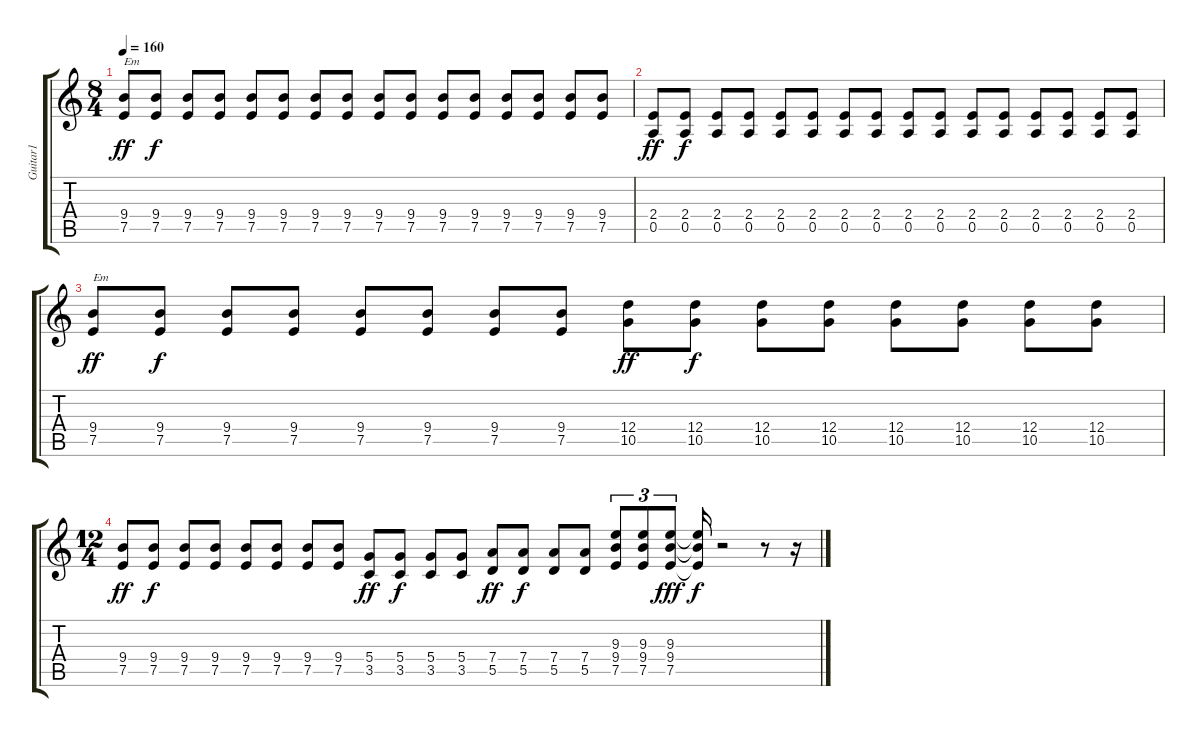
\track ("Guitar1" "Guitar1") {instrument overdrivenguitar}
\staff {score tabs}
\tuning (E4 B3 G3 D3 A2 E2) {hide}
\ts (8 4)
\tempo 160
\clef g2
\ks c
(9.4 7.5).8{txt "Em" dy ff} (9.4 7.5).8{dy f} (9.4 7.5).8 (9.4 7.5).8 (9.4 7.5).8 (9.4 7.5).8 (9.4 7.5).8 (9.4 7.5).8 (9.4 7.5).8 (9.4 7.5).8 (9.4 7.5).8 (9.4 7.5).8 (9.4 7.5).8 (9.4 7.5).8 (9.4 7.5).8 (9.4 7.5).8 |
(2.4 0.5).8{dy ff} (2.4 0.5).8{dy f} (2.4 0.5).8 (2.4 0.5).8 (2.4 0.5).8 (2.4 0.5).8 (2.4 0.5).8 (2.4 0.5).8 (2.4 0.5).8 (2.4 0.5).8 (2.4 0.5).8 (2.4 0.5).8 (2.4 0.5).8 (2.4 0.5).8 (2.4 0.5).8 (2.4 0.5).8 |
(9.4 7.5).8{txt "Em" dy ff} (9.4 7.5).8{dy f} (9.4 7.5).8 (9.4 7.5).8 (9.4 7.5).8 (9.4 7.5).8 (9.4 7.5).8 (9.4 7.5).8 (12.4 10.5).8{dy ff} (12.4 10.5).8{dy f} (12.4 10.5).8 (12.4 10.5).8 (12.4 10.5).8 (12.4 10.5).8 (12.4 10.5).8 (12.4 10.5).8 |
\ts (12 4)
(9.4 7.5).8{dy ff} (9.4 7.5).8{dy f} (9.4 7.5).8 (9.4 7.5).8 (9.4 7.5).8 (9.4 7.5).8 (9.4 7.5).8 (9.4 7.5).8 (5.4 3.5).8{dy ff} (5.4 3.5).8{dy f} (5.4 3.5).8 (5.4 3.5).8 (7.4 5.5).8{dy ff} (7.4 5.5).8{dy f} (7.4 5.5).8 (7.4 5.5).8 (9.3 9.4 7.5).8{tu (3 2)} (9.3 9.4 7.5).8{tu (3 2)} (9.3 9.4 7.5).8{tu (3 2) dy fff} (9.3{t} 9.4{t} 7.5{t}).16{dy f} r.2 r.8 r.16
